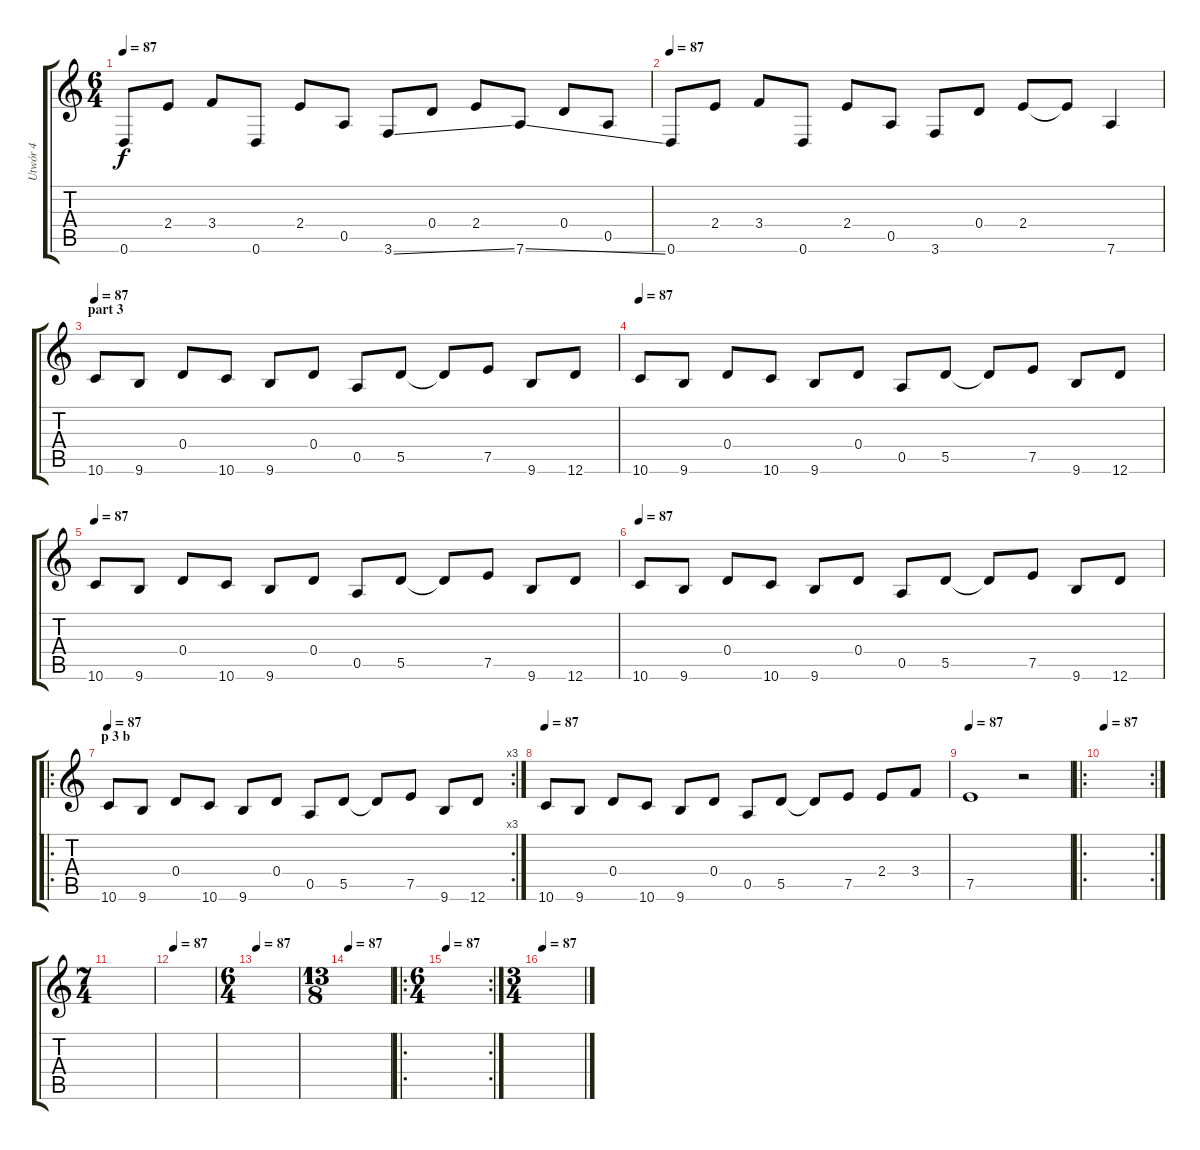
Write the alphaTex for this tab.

\track ("Utwór 4" "Utwór 4") {instrument electricguitarmuted}
\staff {score tabs}
\tuning (E4 B3 G3 D3 A2 D2) {hide}
\ts (6 4)
\tempo 87
\clef g2
\ks c
0.6.8{dy f} 2.4.8 3.4.8 0.6.8 2.4.8 0.5.8 3.6{ss}.8 0.4.8 2.4.8 7.6{ss}.8 0.4.8 0.5.8 |
\tempo 87
0.6.8 2.4.8 3.4.8 0.6.8 2.4.8 0.5.8 3.6.8 0.4.8 2.4.8 2.4{t}.8 7.6.4 |
\section ("" "part 3")
\tempo 87
10.6.8{volume 9 instrument electricguitarmuted} 9.6.8 0.4.8 10.6.8 9.6.8 0.4.8 0.5.8 5.5.8 5.5{t}.8 7.5.8 9.6.8 12.6.8 |
\tempo 87
10.6.8 9.6.8 0.4.8 10.6.8 9.6.8 0.4.8 0.5.8 5.5.8 5.5{t}.8 7.5.8 9.6.8 12.6.8 |
\tempo 87
10.6.8 9.6.8 0.4.8 10.6.8 9.6.8 0.4.8 0.5.8 5.5.8 5.5{t}.8 7.5.8 9.6.8 12.6.8 |
\tempo 87
10.6.8 9.6.8 0.4.8 10.6.8 9.6.8 0.4.8 0.5.8 5.5.8 5.5{t}.8 7.5.8 9.6.8 12.6.8 |
\ro
\rc 3
\section ("" "p 3 b")
\tempo 87
10.6.8{volume 11} 9.6.8 0.4.8 10.6.8 9.6.8 0.4.8 0.5.8 5.5.8 5.5{t}.8 7.5.8 9.6.8 12.6.8 |
\tempo 87
10.6.8 9.6.8 0.4.8 10.6.8 9.6.8 0.4.8 0.5.8 5.5.8 5.5{t}.8 7.5.8 2.4.8 3.4.8 |
\tempo 87
7.5.1 r.2 |
\ro
\rc 2
\tempo 87
|
\ts (7 4)
|
\tempo 87
|
\ts (6 4)
\tempo 87
|
\ts (13 8)
\tempo 87
|
\ro
\rc 2
\ts (6 4)
\tempo 87
|
\ts (3 4)
\tempo 87
